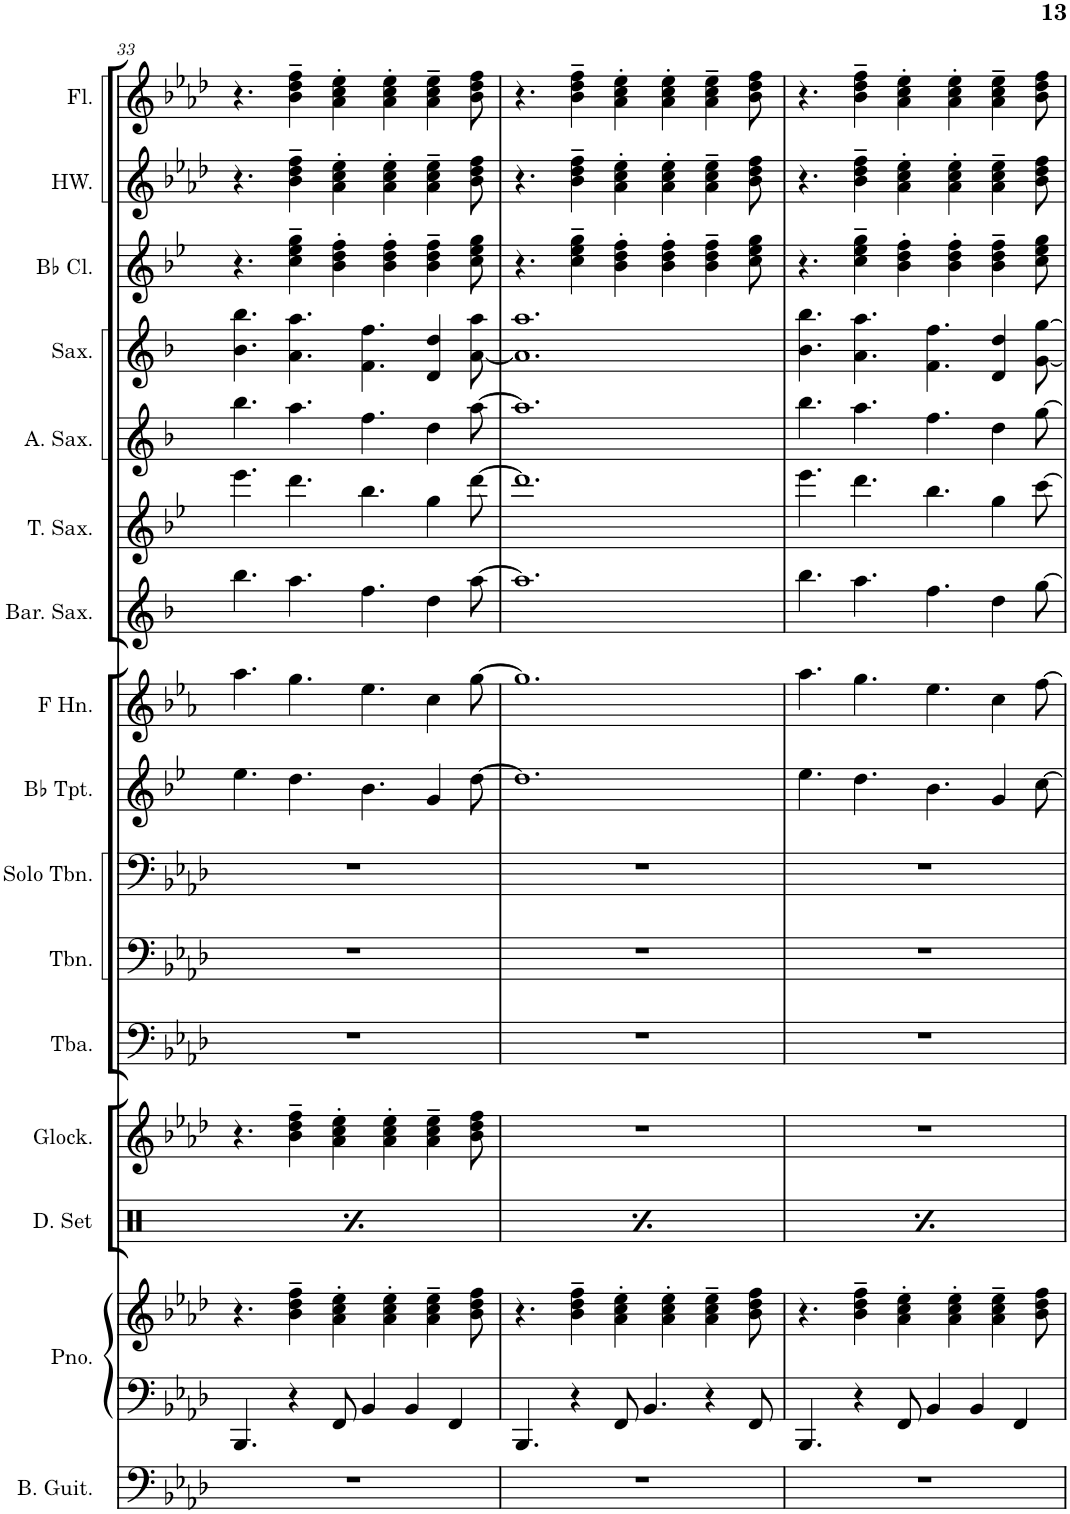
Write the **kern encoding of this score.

**kern	**kern	**kern	**kern	**kern	**kern	**kern	**kern	**kern	**kern	**kern	**kern
*part11	*part11	*part10	*part9	*part8	*part7	*part6	*part5	*part4	*part3	*part2	*part1
*staff12	*staff11	*staff10	*staff9	*staff8	*staff7	*staff6	*staff5	*staff4	*staff3	*staff2	*staff1
*I"Piano	*	*I"Glockenspiel	*I"Bb Trumpet	*I"Horn in F	*I"Baritone Saxophone	*I"Tenor Saxophone	*I"Alto Saxophone	*I"Saxophones	*I"Bb Clarinet	*I"High Woodwinds	*I"Flute
*I'Pno.	*	*I'Glock.	*I'Bb Tpt.	*	*I'Bar. Sax.	*I'T. Sax.	*I'A. Sax.	*I'Sax.	*I'Bb Cl.	*I'HW.	*I'Fl.
!!LO:PB:g=z
*clefF4	*clefG2	*clefG2	*clefG2	*clefG2	*clefG2	*clefG2	*clefG2	*clefG2	*clefG2	*clefG2	*clefG2
*	*	*Trd-14c-24	*Trd1c2	*Trd4c7	*Trd12c21	*Trd8c14	*Trd5c9	*Trd5c9	*Trd1c2	*	*
*k[b-e-a-d-]	*k[b-e-a-d-]	*k[b-e-a-d-]	*k[b-e-]	*k[b-e-a-]	*k[b-]	*k[b-e-]	*k[b-]	*k[b-]	*k[b-e-]	*k[b-e-a-d-]	*k[b-e-a-d-]
*M12/8	*M12/8	*M12/8	*M12/8	*M12/8	*M12/8	*M12/8	*M12/8	*M12/8	*M12/8	*M12/8	*M12/8
=33	=33	=33	=33	=33	=33	=33	=33	=33	=33	=33	=33
4.BBB-/	4.r	4.r	4.ee-\	4.aa-\	4.bb-\	4.eee-\	4.bb-\	4.b-\ 4.bb-\	4.r	4.r	4.r
4r	4b-\~ 4dd-\~ 4ff\~	4b-\~ 4dd-\~ 4ff\~	4.dd\	4.gg\	4.aa\	4.ddd\	4.aa\	4.a\ 4.aa\	4cc\~ 4ee-\~ 4gg\~	4b-\~ 4dd-\~ 4ff\~	4b-\~ 4dd-\~ 4ff\~
8FF/	4a-\' 4cc\' 4ee-\'	4a-\' 4cc\' 4ee-\'	.	.	.	.	.	.	4b-\' 4dd\' 4ff\'	4a-\' 4cc\' 4ee-\'	4a-\' 4cc\' 4ee-\'
4BB-/	.	.	4.b-\	4.ee-\	4.ff\	4.bb-\	4.ff\	4.f\ 4.ff\	.	.	.
.	4a-\' 4cc\' 4ee-\'	4a-\' 4cc\' 4ee-\'	.	.	.	.	.	.	4b-\' 4dd\' 4ff\'	4a-\' 4cc\' 4ee-\'	4a-\' 4cc\' 4ee-\'
4BB-/	.	.	.	.	.	.	.	.	.	.	.
.	4a-\~ 4cc\~ 4ee-\~	4a-\~ 4cc\~ 4ee-\~	4g/	4cc\	4dd\	4gg\	4dd\	4d/ 4dd/	4b-\~ 4dd\~ 4ff\~	4a-\~ 4cc\~ 4ee-\~	4a-\~ 4cc\~ 4ee-\~
4FF/	.	.	.	.	.	.	.	.	.	.	.
.	8b-\ 8dd-\ 8ff\	8b-\ 8dd-\ 8ff\	[8dd\	[8gg\	[8aa\	[8ddd\	[8aa\	[8a\ 8aa\	8cc\ 8ee-\ 8gg\	8b-\ 8dd-\ 8ff\	8b-\ 8dd-\ 8ff\
=34	=34	=34	=34	=34	=34	=34	=34	=34	=34	=34	=34
4.BBB-/	4.r	1.r	1.dd]	1.gg]	1.aa]	1.ddd]	1.aa]	1.a] 1.aa	4.r	4.r	4.r
4r	4b-\~ 4dd-\~ 4ff\~	.	.	.	.	.	.	.	4cc\~ 4ee-\~ 4gg\~	4b-\~ 4dd-\~ 4ff\~	4b-\~ 4dd-\~ 4ff\~
8FF/	4a-\' 4cc\' 4ee-\'	.	.	.	.	.	.	.	4b-\' 4dd\' 4ff\'	4a-\' 4cc\' 4ee-\'	4a-\' 4cc\' 4ee-\'
4.BB-/	.	.	.	.	.	.	.	.	.	.	.
.	4a-\' 4cc\' 4ee-\'	.	.	.	.	.	.	.	4b-\' 4dd\' 4ff\'	4a-\' 4cc\' 4ee-\'	4a-\' 4cc\' 4ee-\'
4r	4a-\~ 4cc\~ 4ee-\~	.	.	.	.	.	.	.	4b-\~ 4dd\~ 4ff\~	4a-\~ 4cc\~ 4ee-\~	4a-\~ 4cc\~ 4ee-\~
8FF/	8b-\ 8dd-\ 8ff\	.	.	.	.	.	.	.	8cc\ 8ee-\ 8gg\	8b-\ 8dd-\ 8ff\	8b-\ 8dd-\ 8ff\
=35	=35	=35	=35	=35	=35	=35	=35	=35	=35	=35	=35
4.BBB-/	4.r	1.r	4.ee-\	4.aa-\	4.bb-\	4.eee-\	4.bb-\	4.b-\ 4.bb-\	4.r	4.r	4.r
4r	4b-\~ 4dd-\~ 4ff\~	.	4.dd\	4.gg\	4.aa\	4.ddd\	4.aa\	4.a\ 4.aa\	4cc\~ 4ee-\~ 4gg\~	4b-\~ 4dd-\~ 4ff\~	4b-\~ 4dd-\~ 4ff\~
8FF/	4a-\' 4cc\' 4ee-\'	.	.	.	.	.	.	.	4b-\' 4dd\' 4ff\'	4a-\' 4cc\' 4ee-\'	4a-\' 4cc\' 4ee-\'
4BB-/	.	.	4.b-\	4.ee-\	4.ff\	4.bb-\	4.ff\	4.f\ 4.ff\	.	.	.
.	4a-\' 4cc\' 4ee-\'	.	.	.	.	.	.	.	4b-\' 4dd\' 4ff\'	4a-\' 4cc\' 4ee-\'	4a-\' 4cc\' 4ee-\'
4BB-/	.	.	.	.	.	.	.	.	.	.	.
.	4a-\~ 4cc\~ 4ee-\~	.	4g/	4cc\	4dd\	4gg\	4dd\	4d/ 4dd/	4b-\~ 4dd\~ 4ff\~	4a-\~ 4cc\~ 4ee-\~	4a-\~ 4cc\~ 4ee-\~
4FF/	.	.	.	.	.	.	.	.	.	.	.
.	8b-\ 8dd-\ 8ff\	.	[8cc\	[8ff\	[8gg\	[8ccc\	[8gg\	[8g\ [8gg\	8cc\ 8ee-\ 8gg\	8b-\ 8dd-\ 8ff\	8b-\ 8dd-\ 8ff\
=	=	=	=	=	=	=	=	=	=	=	=
*-	*-	*-	*-	*-	*-	*-	*-	*-	*-	*-	*-
